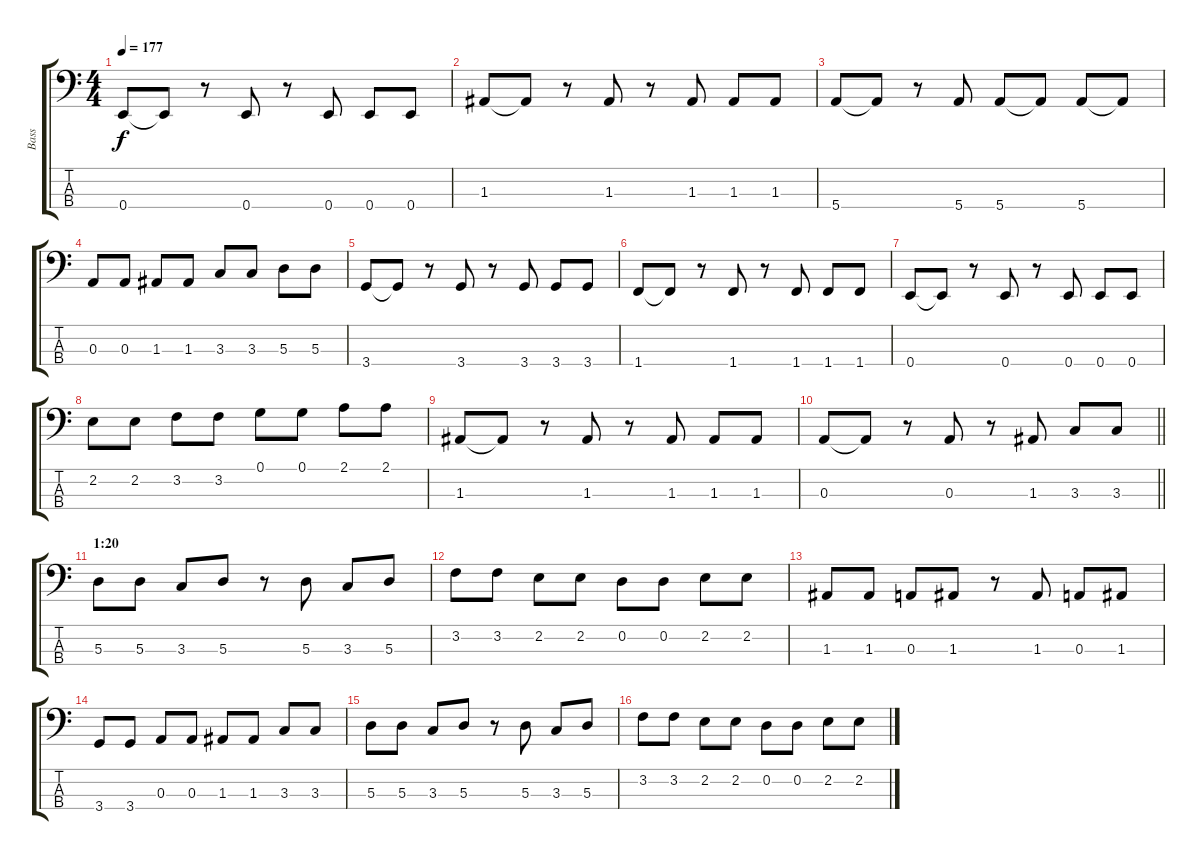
\track ("Bass" "Bass") {instrument electricbasspick}
\staff {score tabs}
\tuning (G2 D2 A1 E1) {hide}
\ts (4 4)
\tempo 177
\clef f4
\ks c
0.4.8{dy f} 0.4{t}.8 r.8 0.4.8 r.8 0.4.8 0.4.8 0.4.8 |
1.3.8 1.3{t}.8 r.8 1.3.8 r.8 1.3.8 1.3.8 1.3.8 |
5.4.8 5.4{t}.8 r.8 5.4.8 5.4.8 5.4{t}.8 5.4.8 5.4{t}.8 |
0.3.8 0.3.8 1.3.8 1.3.8 3.3.8 3.3.8 5.3.8 5.3.8 |
3.4.8 3.4{t}.8 r.8 3.4.8 r.8 3.4.8 3.4.8 3.4.8 |
1.4.8 1.4{t}.8 r.8 1.4.8 r.8 1.4.8 1.4.8 1.4.8 |
0.4.8 0.4{t}.8 r.8 0.4.8 r.8 0.4.8 0.4.8 0.4.8 |
2.2.8 2.2.8 3.2.8 3.2.8 0.1.8 0.1.8 2.1.8 2.1.8 |
1.3.8 1.3{t}.8 r.8 1.3.8 r.8 1.3.8 1.3.8 1.3.8 |
\barLineRight lightlight
0.3.8 0.3{t}.8 r.8 0.3.8 r.8 1.3.8 3.3.8 3.3.8 |
\section ("" "1:20")
5.3.8 5.3.8 3.3.8 5.3.8 r.8 5.3.8 3.3.8 5.3.8 |
3.2.8 3.2.8 2.2.8 2.2.8 0.2.8 0.2.8 2.2.8 2.2.8 |
1.3.8 1.3.8 0.3.8 1.3.8 r.8 1.3.8 0.3.8 1.3.8 |
3.4.8 3.4.8 0.3.8 0.3.8 1.3.8 1.3.8 3.3.8 3.3.8 |
5.3.8 5.3.8 3.3.8 5.3.8 r.8 5.3.8 3.3.8 5.3.8 |
3.2.8 3.2.8 2.2.8 2.2.8 0.2.8 0.2.8 2.2.8 2.2.8
